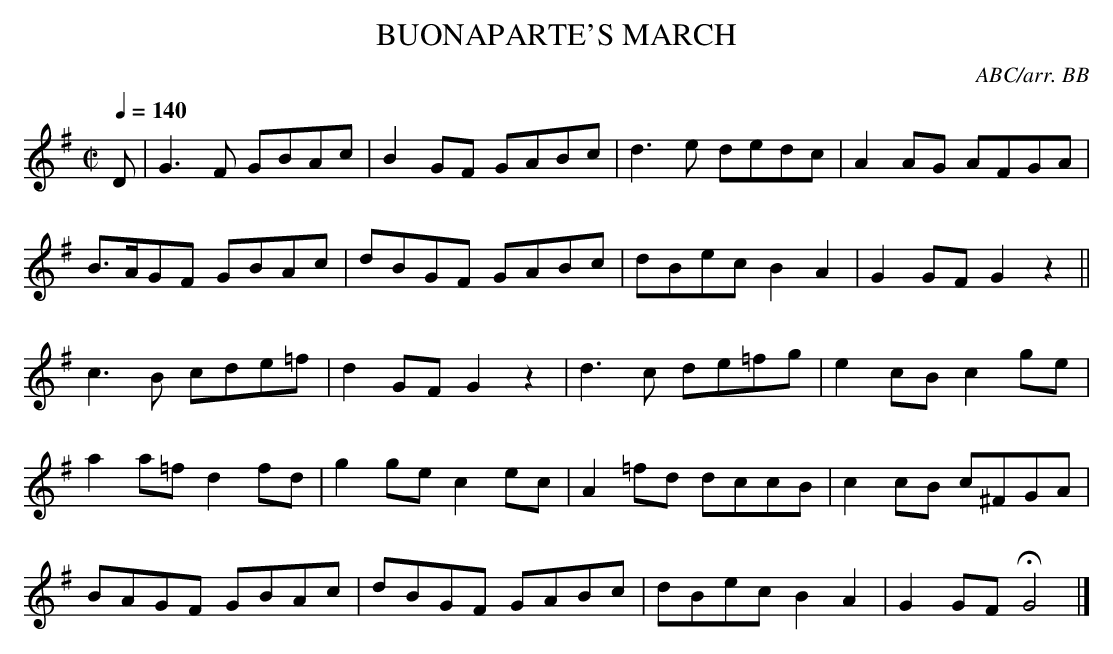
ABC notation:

X:1
T:BUONAPARTE'S MARCH
C:ABC/arr. BB
Y:"maestoso"
L:1/8
M:C|
Q:1/4=140
K:G
D|G3F GBAc|B2GF GABc|d3e dedc|A2AG AFGA|
B>AGF GBAc|dBGF GABc|dBec B2A2|G2GF G2z2 ||
c3B cde=f|d2GF G2z2|d3c de=fg|e2cB c2ge|
a2a=f d2fd|g2ge c2ec|A2=fd dccB|c2cB c^FGA|
BAGF GBAc|dBGF GABc|dBec B2A2|G2GF HG4|]
